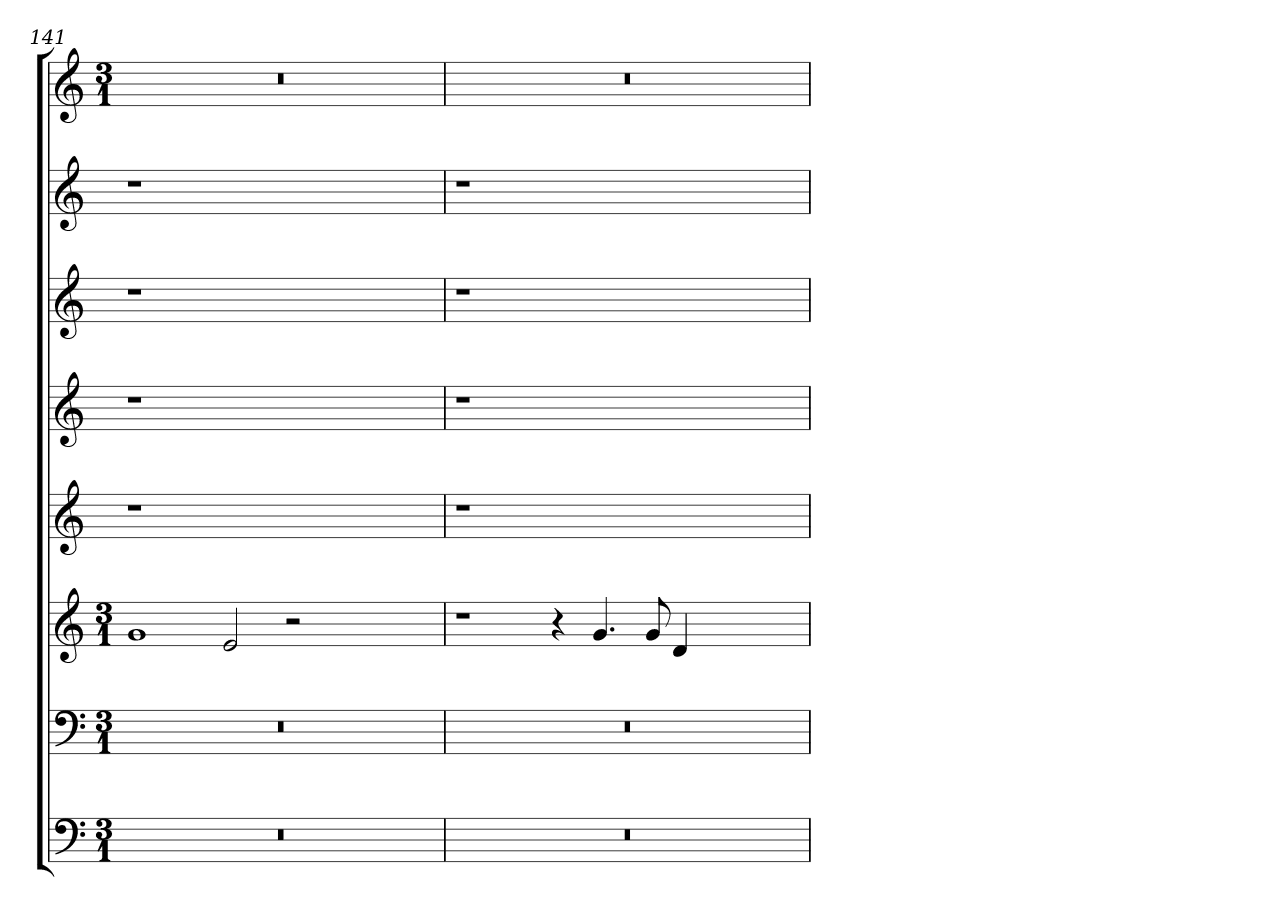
**kern	**kern	**kern	**kern	**kern	**kern	**kern	**kern
*part8	*part7	*part6	*part5	*part4	*part3	*part2	*part1
*staff8	*staff7	*staff6	*staff5	*staff4	*staff3	*staff2	*staff1
!!LO:LB:g=z
*clefF4	*clefF4	*clefG2	*clefG2	*clefG2	*clefG2	*clefG2	*clefG2
*k[]	*k[]	*k[]	*k[]	*k[]	*k[]	*k[]	*k[]
*C:	*C:	*C:	*C:	*C:	*C:	*C:	*C:
*M3/1	*M3/1	*M3/1	*	*	*	*	*M3/1
=141	=141	=141	=141	=141	=141	=141	=141
0.r	0.r	1g	1r	1r	1r	1r	0.r
.	.	2e/	0ryy	0ryy	0ryy	0ryy	.
.	.	2r	.	.	.	.	.
.	.	1ryy	.	.	.	.	.
=142	=142	=142	=142	=142	=142	=142	=142
0.r	0.r	1r	1r	1r	1r	1r	0.r
.	.	4r	0ryy	0ryy	0ryy	0ryy	.
.	.	4.g/	.	.	.	.	.
.	.	8g/	.	.	.	.	.
.	.	4d/	.	.	.	.	.
.	.	1ryy	.	.	.	.	.
=	=	=	=	=	=	=	=
*-	*-	*-	*-	*-	*-	*-	*-
